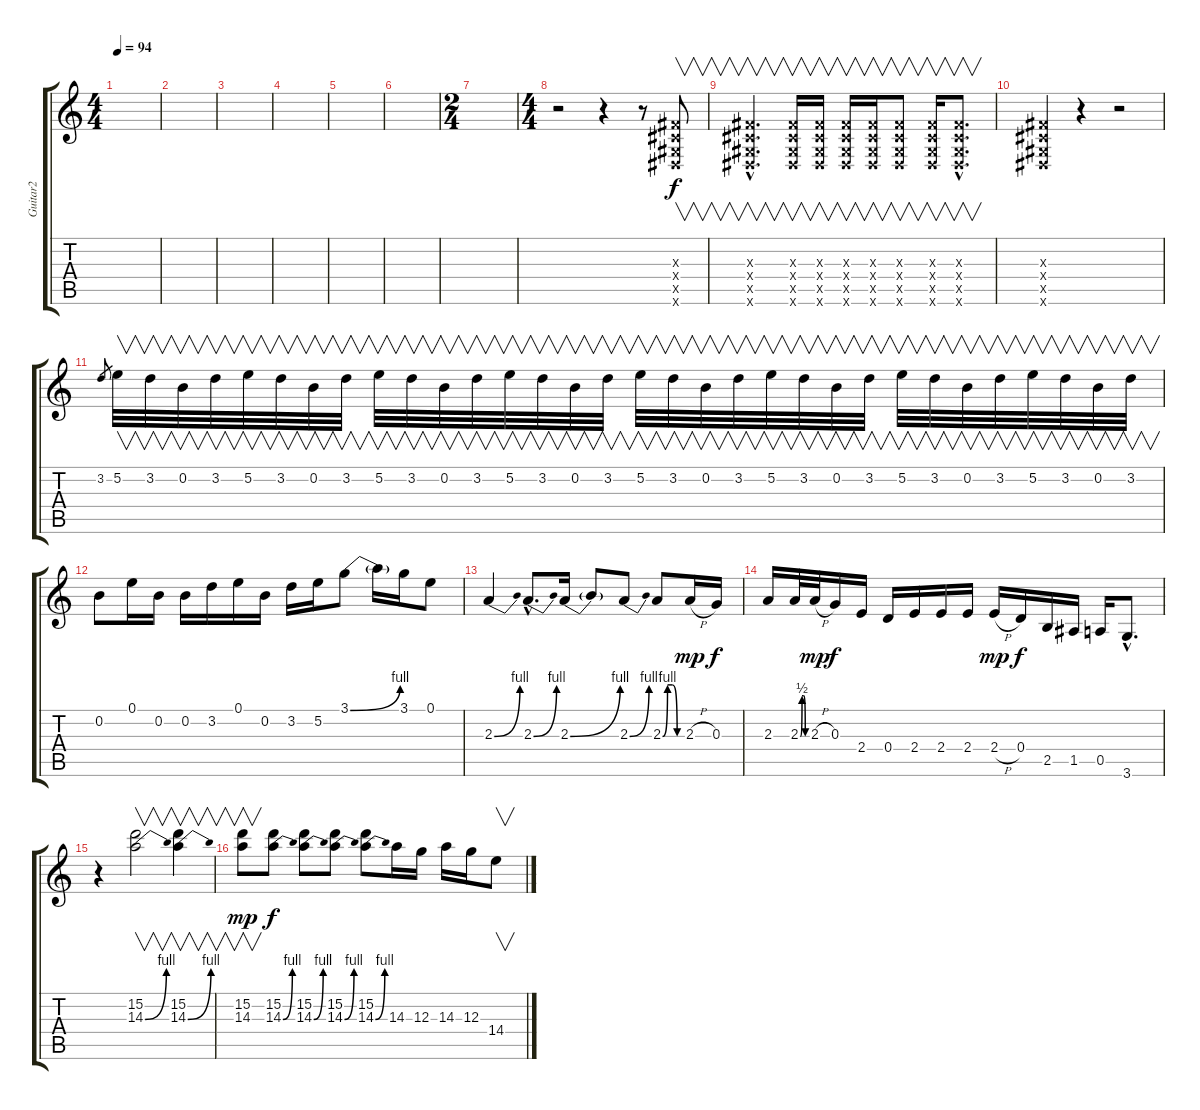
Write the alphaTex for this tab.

\track ("Guitar2" "Guitar2") {instrument distortionguitar}
\staff {score tabs}
\tuning (E4 B3 G3 D3 A2 E2) {hide}
\ts (4 4)
\tempo 94
\clef g2
\ks c
|
|
|
|
|
|
\ts (2 4)
|
\ts (4 4)
r.2 r.4 r.8 (-1.3{x} -1.4{x} -1.5{x} -1.6{x}).8{v} |
(-1.3{hac x} -1.4{hac x} -1.5{hac x} -1.6{hac x}).4{v d} (-1.3{x} -1.4{x} -1.5{x} -1.6{x}).16{v} (-1.3{x} -1.4{x} -1.5{x} -1.6{x}).16{v} (-1.3{x} -1.4{x} -1.5{x} -1.6{x}).16{v} (-1.3{x} -1.4{x} -1.5{x} -1.6{x}).16{v} (-1.3{x} -1.4{x} -1.5{x} -1.6{x}).8{v} (-1.3{x} -1.4{x} -1.5{x} -1.6{x}).16{v} (-1.3{hac x} -1.4{hac x} -1.5{hac x} -1.6{hac x}).8{v d} |
(-1.3{x} -1.4{x} -1.5{x} -1.6{x}).4 r.4 r.2 |
3.2.8{gr} 5.2.32{v} 3.2.32{v} 0.2.32{v} 3.2.32{v} 5.2.32{v} 3.2.32{v} 0.2.32{v} 3.2.32{v} 5.2.32{v} 3.2.32{v} 0.2.32{v} 3.2.32{v} 5.2.32{v} 3.2.32{v} 0.2.32{v} 3.2.32{v} 5.2.32{v} 3.2.32{v} 0.2.32{v} 3.2.32{v} 5.2.32{v} 3.2.32{v} 0.2.32{v} 3.2.32{v} 5.2.32{v} 3.2.32{v} 0.2.32{v} 3.2.32{v} 5.2.32{v} 3.2.32{v} 0.2.32{v} 3.2.32{v} |
0.2.8 0.1.16 0.2.16 0.2.16 3.2.16 0.1.16 0.2.16 3.2.16 5.2.16 3.1{be (bend 0 0 60 4)}.8 3.1{t}.16 3.1.16 0.1.8 |
2.3{be (bend 0 0 60 4)}.4 2.3{be (bend 0 0 60 4) hac}.8{d} 2.3{be (bend 0 0 60 4)}.16 2.3{t}.8 2.3{be (bend 0 0 60 4)}.8 2.3{be (custom 0 0 15 4 30 4 45 0 60 0)}.8 2.3{h}.16{dy mp} 0.3.16{dy f} |
2.3.16 2.3{be (custom 0 0 15 2 30 2 45 0 60 0)}.32 2.3{h}.32{dy mp} 0.3.16{dy f} 2.4.16 0.4.16 2.4.16 2.4.16 2.4.16 2.4{h}.16{dy mp} 0.4.16{dy f} 2.5.16 1.5.16 0.5.16 3.6{hac}.8{d} |
r.4 (15.2 14.3{be (bend 0 0 60 4)}).2{v} (15.2 14.3{be (bend 0 0 60 4)}).4{v} |
(15.2 14.3).8{v dy mp} (15.2 14.3{be (bend 0 0 60 4)}).8{dy f} (15.2 14.3{be (bend 0 0 60 4)}).8 (15.2 14.3{be (bend 0 0 60 4)}).8 (15.2 14.3{be (bend 0 0 60 4)}).8 14.3.16 12.3.16 14.3.16 12.3.16 14.4.8{v}
